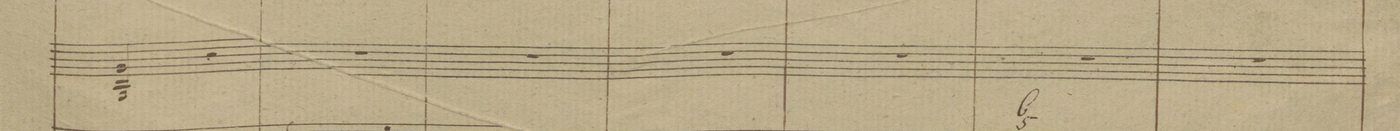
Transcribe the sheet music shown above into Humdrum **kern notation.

**kern	**dynam
*I"Corni in F.	*
*clefG2	*
*k[b-]	*
*met(c|)	*
*M2/2	*
2c 2C/	.
2r	.
=29	=29
1r	.
=30	=30
1r	.
=31	=31
1r	.
=32	=32
1r	.
=33	=33
1r	.
=34	=34
1r	.
=35	=35
*-	*-
